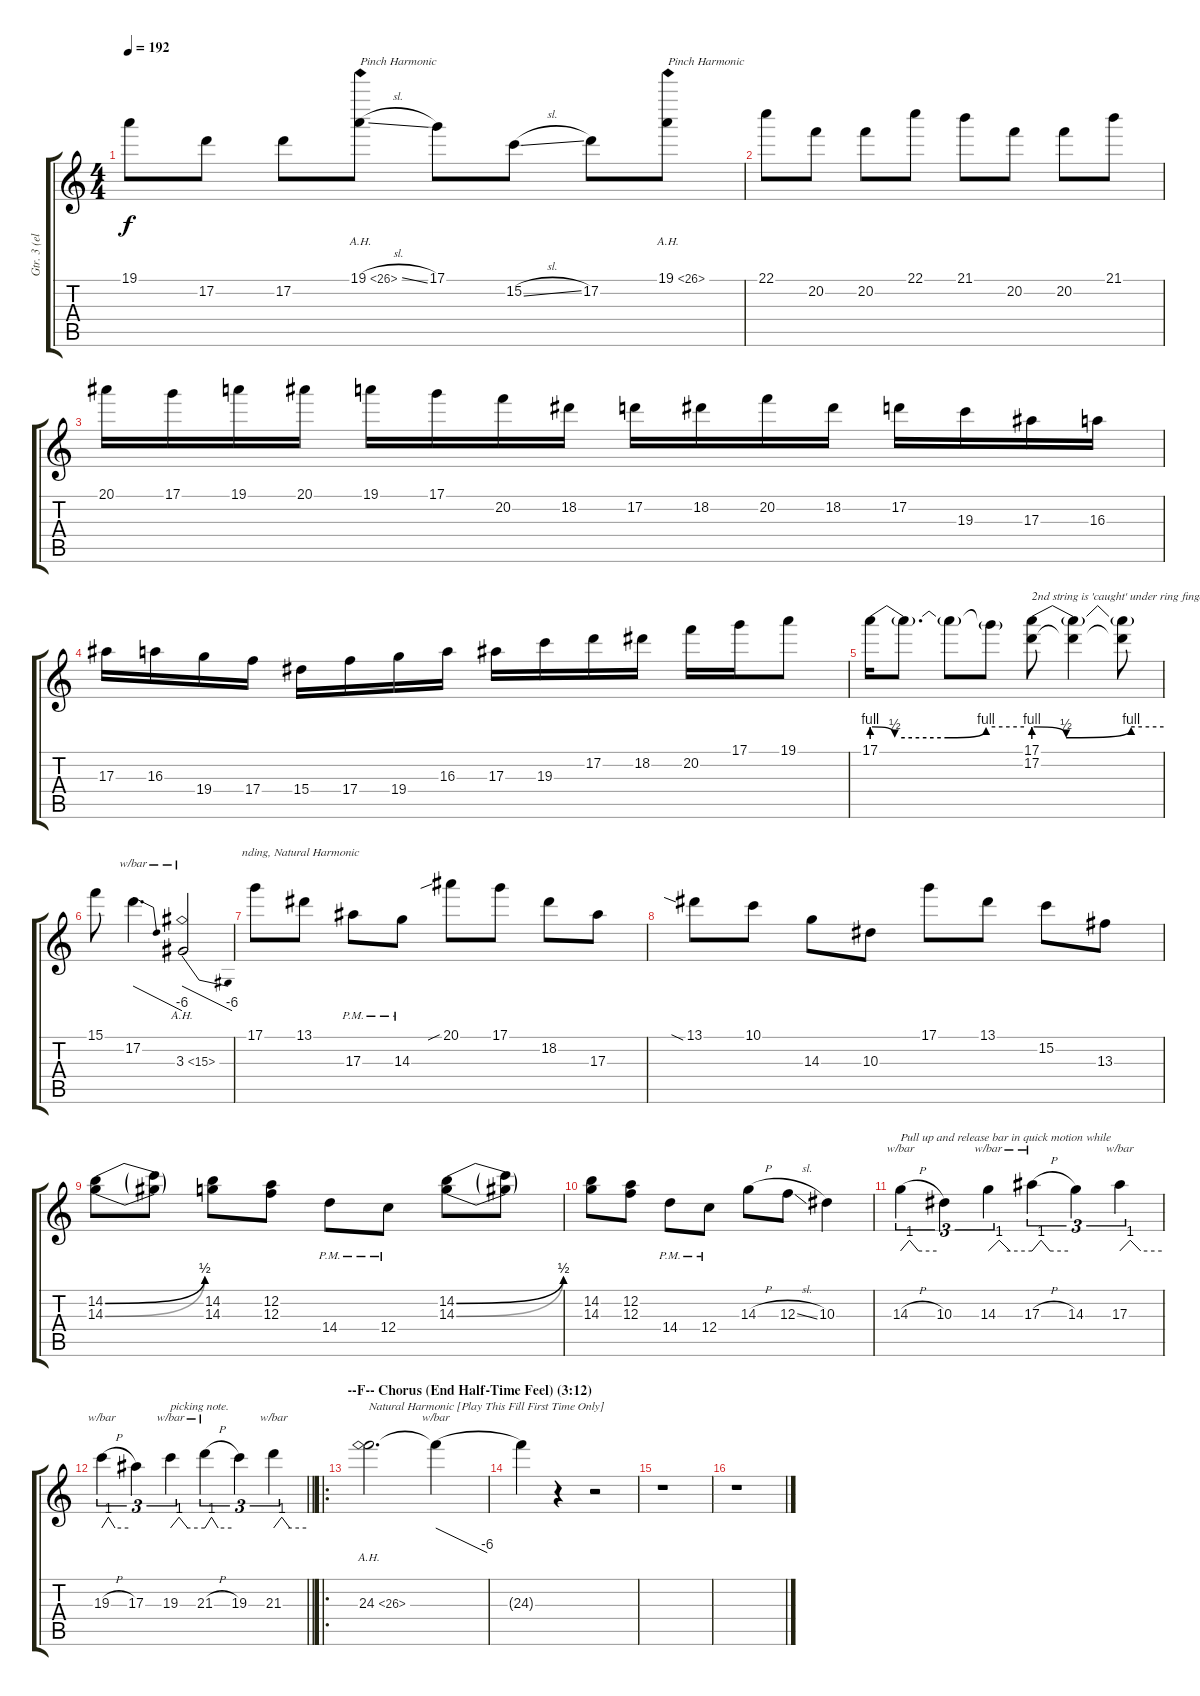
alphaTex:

\track ("Gtr. 3 (elec. w/dist.) [Solo]" "Gtr. 3 (el") {instrument distortionguitar}
\staff {score tabs}
\tuning (D4 A3 F3 C3 G2 C2) {hide}
\ts (4 4)
\tempo 192
\clef g2
\ks c
19.1.8{dy f} 17.2.8 17.2.8 19.1{ah 7 sl}.8{txt "Pinch Harmonic"} 17.1.8 15.2{sl}.8 17.2.8 19.1{ah 7}.8{txt "Pinch Harmonic"} |
22.1.8 20.2.8 20.2.8 22.1.8 21.1.8 20.2.8 20.2.8 21.1.8 |
20.1.16 17.1.16 19.1.16 20.1.16 19.1.16 17.1.16 20.2.16 18.2.16 17.2.16 18.2.16 20.2.16 18.2.16 17.2.16 19.3.16 17.3.16 16.3.16 |
17.3.16 16.3.16 19.4.16 17.4.16 15.4.16 17.4.16 19.4.16 16.3.16 17.3.16 19.3.16 17.2.16 18.2.16 20.2.16 17.1.16 19.1.8 |
17.1{be (custom 0 4 9 2 30 2 45 4 60 4)}.16 17.1{t}.8{d} 17.1{t}.8 17.1{t}.8 (17.1{be (custom 0 4 15 2 45 4 60 4)} 17.2).8{txt "2nd string is 'caught' under ring finger during be"} (17.1{t} 17.2{t}).4 (17.1{t} 17.2{t}).8 |
15.1.8 17.2.4{d tbe (dive default 0 0 60 -24)} 3.3{ah 12}.2{tbe (dive default 0 0 60 -24) txt "                    nding, Natural Harmonic"} |
17.1.8 13.1.8 17.3{pm}.8 14.3{pm}.8 20.1{sib}.8 17.1.8 18.2.8 17.3.8 |
13.1{sia}.8 10.1.8 14.3.8 10.3.8 17.1.8 13.1.8 15.2.8 13.3.8 |
(14.2{be (bend 0 0 60 2)} 14.3{be (bend 0 0 60 2)}).8 (14.2{t} 14.3{t}).8 (14.2 14.3).8 (12.2 12.3).8 14.4{pm}.8 12.4{pm}.8 (14.2{be (bend 0 0 60 2)} 14.3{be (bend 0 0 60 2)}).8 (14.2{t} 14.3{t}).8 |
(14.2 14.3).8 (12.2 12.3).8 14.4{pm}.8 12.4{pm}.8 14.3{h}.8 12.3{sl}.8 10.3.4 |
14.3{h}.4{tu (3 2) tbe (custom default 0 0 15 4 30 0 60 0) txt "Pull up and release bar in quick motion while"} 10.3.4{tu (3 2)} 14.3.4{tu (3 2) tbe (custom default 0 0 15 4 30 0 60 0)} 17.3{h}.4{tu (3 2) tbe (custom default 0 0 15 4 30 0 60 0)} 14.3.4{tu (3 2)} 17.3.4{tu (3 2) tbe (custom default 0 0 15 4 30 0 60 0)} |
\barLineRight lightlight
19.3{h}.4{tu (3 2) tbe (custom default 0 0 15 4 30 0 60 0)} 17.3.4{tu (3 2)} 19.3.4{tu (3 2) tbe (custom default 0 0 15 4 30 0 60 0) txt "picking note."} 21.3{h}.4{tu (3 2) tbe (custom default 0 0 15 4 30 0 60 0)} 19.3.4{tu (3 2)} 21.3.4{tu (3 2) tbe (custom default 0 0 15 4 30 0 60 0)} |
\ro
\section ("" "--F-- Chorus (End Half-Time Feel) (3:12)")
24.3{ah 2}.2{d txt "Natural Harmonic [Play This Fill First Time Only]" volume 11} 24.3{t}.4{tbe (dive default 0 0 60 -24)} |
24.3{t}.4{volume 5} r.4 r.2 |
r.1 |
r.1
